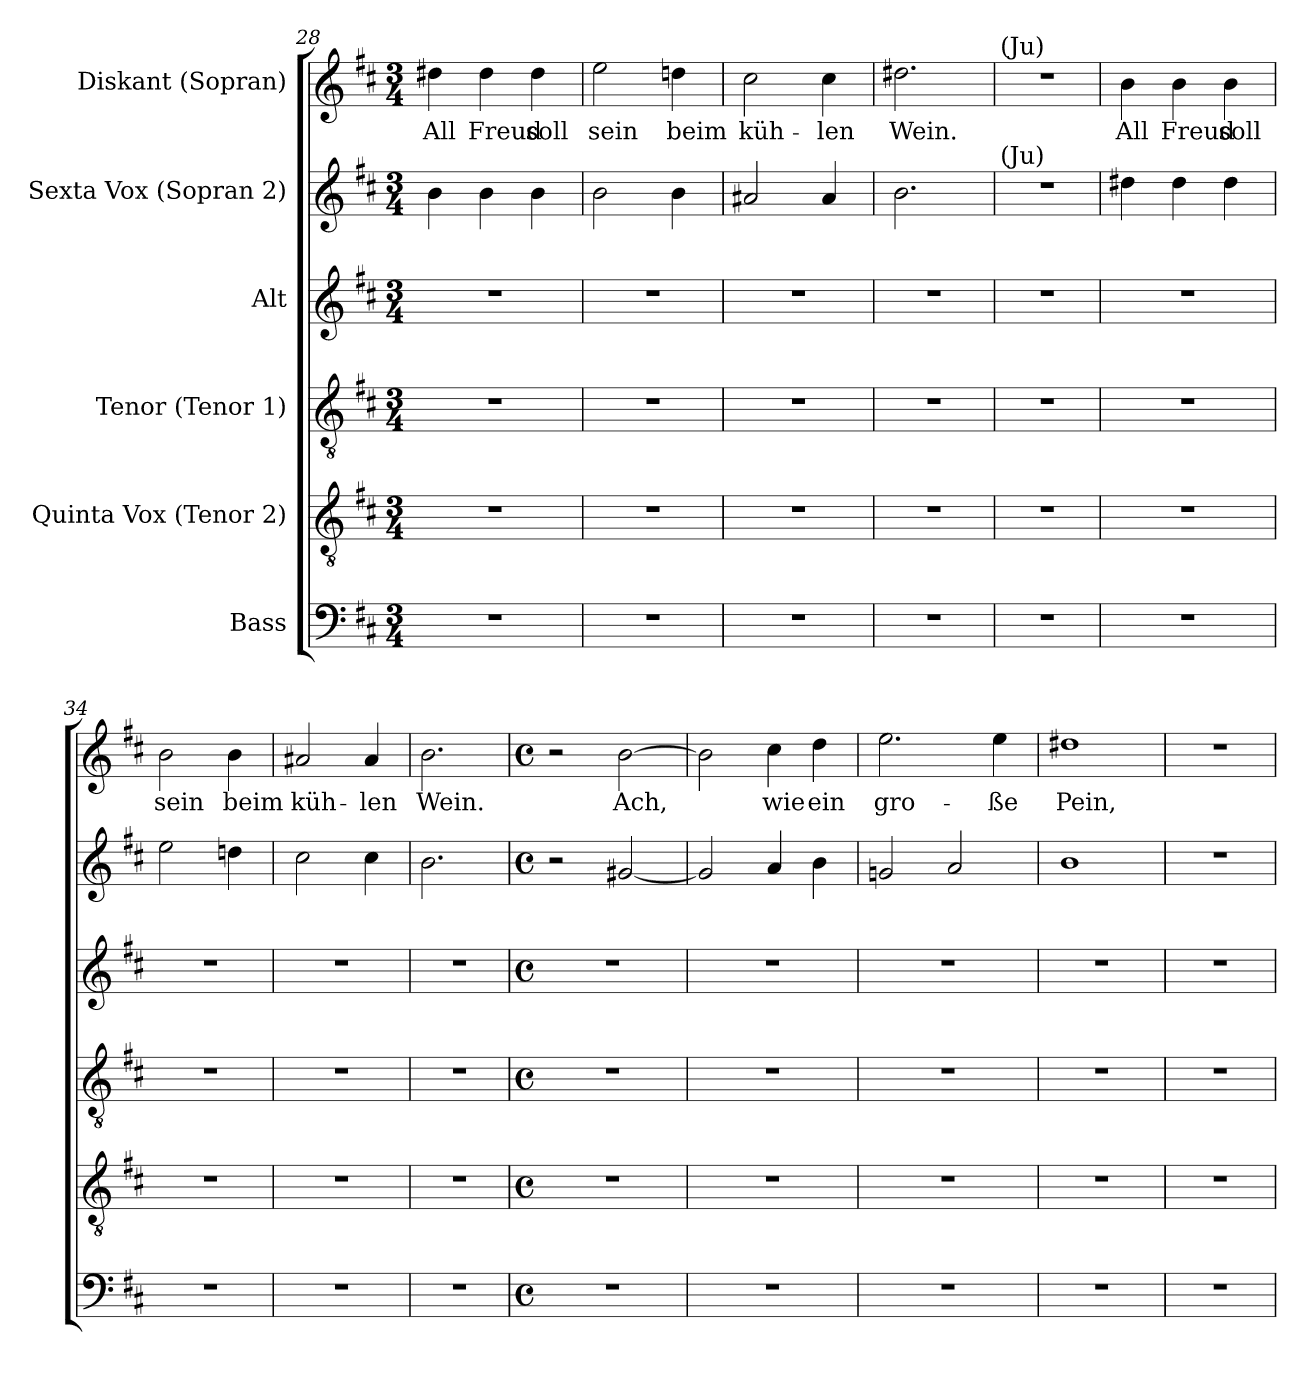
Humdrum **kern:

**kern	**kern	**kern	**kern	**kern	**kern	**text
*part6	*part5	*part4	*part3	*part2	*part1	*part1
*staff6	*staff5	*staff4	*staff3	*staff2	*staff1	*staff1
*I"Bass	*I"Quinta Vox (Tenor 2)	*I"Tenor (Tenor 1)	*I"Alt	*I"Sexta Vox (Sopran 2)	*I"Diskant (Sopran)	*
!!LO:PB:g=z
*clefF4	*clefGv2	*clefGv2	*clefG2	*clefG2	*clefG2	*
*k[f#c#]	*k[f#c#]	*k[f#c#]	*k[f#c#]	*k[f#c#]	*k[f#c#]	*
*M3/4	*M3/4	*M3/4	*M3/4	*M3/4	*M3/4	*
=28	=28	=28	=28	=28	=28	=28
!	!	!	!	!	!	!LO:LY:b
2.r	2.r	2.r	2.r	4b\	4dd#X\	All
!	!	!	!	!	!	!LO:LY:b
.	.	.	.	4b\	4dd#\	Freud
!	!	!	!	!	!	!LO:LY:b
.	.	.	.	4b\	4dd#\	soll
=29	=29	=29	=29	=29	=29	=29
!	!	!	!	!	!	!LO:LY:b
2.r	2.r	2.r	2.r	2b\	2ee\	sein
!	!	!	!	!	!	!LO:LY:b
.	.	.	.	4b\	4ddn\	beim
=30	=30	=30	=30	=30	=30	=30
!	!	!	!	!	!	!LO:LY:b
2.r	2.r	2.r	2.r	2a#X/	2cc#\	küh-
!	!	!	!	!	!	!LO:LY:b
.	.	.	.	4a#/	4cc#\	len
=31	=31	=31	=31	=31	=31	=31
!	!	!	!	!	!	!LO:LY:b
2.r	2.r	2.r	2.r	2.b\	2.dd#X\	Wein.
=32	=32	=32	=32	=32	=32	=32
!	!	!	!	!	!LO:TX:a:t=(Ju)	!
!	!	!	!	!LO:TX:a:t=(Ju)	!	!
2.r	2.r	2.r	2.r	2.r	2.r	.
=33	=33	=33	=33	=33	=33	=33
!	!	!	!	!	!	!LO:LY:b
2.r	2.r	2.r	2.r	4dd#X\	4b\	All
!	!	!	!	!	!	!LO:LY:b
.	.	.	.	4dd#\	4b\	Freud
!	!	!	!	!	!	!LO:LY:b
.	.	.	.	4dd#\	4b\	soll
=34	=34	=34	=34	=34	=34	=34
!	!	!	!	!	!	!LO:LY:b
2.r	2.r	2.r	2.r	2ee\	2b\	sein
!	!	!	!	!	!	!LO:LY:b
.	.	.	.	4ddn\	4b\	beim
!!LO:LB:g=z
=35	=35	=35	=35	=35	=35	=35
!	!	!	!	!	!	!LO:LY:b
2.r	2.r	2.r	2.r	2cc#\	2a#X/	küh-
!	!	!	!	!	!	!LO:LY:b
.	.	.	.	4cc#\	4a#/	len
=36	=36	=36	=36	=36	=36	=36
!	!	!	!	!	!	!LO:LY:b
2.r	2.r	2.r	2.r	2.b\	2.b\	Wein.
=37	=37	=37	=37	=37	=37	=37
*M4/4	*M4/4	*M4/4	*M4/4	*M4/4	*M4/4	*
*met(c)	*met(c)	*met(c)	*met(c)	*met(c)	*met(c)	*
1r	1r	1r	1r	2r	2r	.
!	!	!	!	!	!	!LO:LY:b
.	.	.	.	[2g#X/	[2b\	Ach,
=38	=38	=38	=38	=38	=38	=38
1r	1r	1r	1r	2g#/]	2b\]	.
!	!	!	!	!	!	!LO:LY:b
.	.	.	.	4a/	4cc#\	wie
!	!	!	!	!	!	!LO:LY:b
.	.	.	.	4b\	4dd\	ein
=39	=39	=39	=39	=39	=39	=39
!	!	!	!	!	!	!LO:LY:b
1r	1r	1r	1r	2gn/	2.ee\	gro-
.	.	.	.	2a/	.	.
!	!	!	!	!	!	!LO:LY:b
.	.	.	.	.	4ee\	ße
=40	=40	=40	=40	=40	=40	=40
!	!	!	!	!	!	!LO:LY:b
1r	1r	1r	1r	1b	1dd#X	Pein,
=41	=41	=41	=41	=41	=41	=41
1r	1r	1r	1r	1r	1r	.
=	=	=	=	=	=	=
*-	*-	*-	*-	*-	*-	*-
